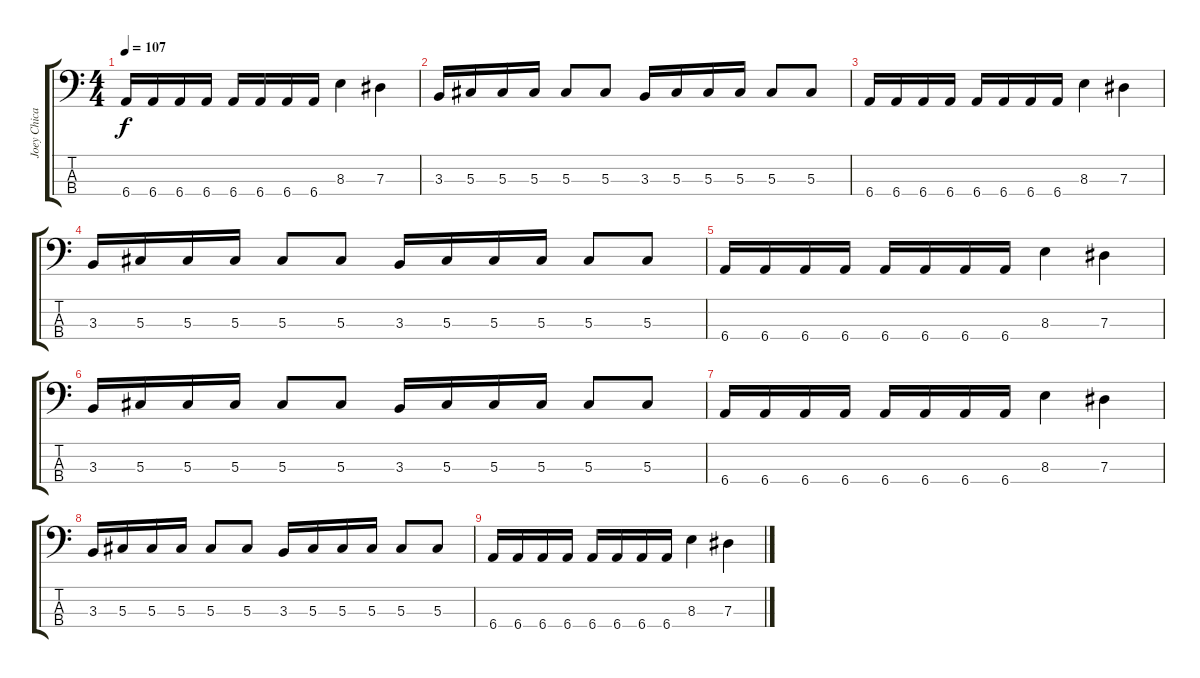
\track ("Joey Chicago" "Joey Chica") {instrument electricbasspick}
\staff {score tabs}
\tuning (Gb2 Db2 Ab1 Eb1) {hide}
\ts (4 4)
\tempo 107
\clef f4
\ks c
6.4.16{dy f} 6.4.16 6.4.16 6.4.16 6.4.16 6.4.16 6.4.16 6.4.16 8.3.4 7.3.4 |
3.3.16 5.3.16 5.3.16 5.3.16 5.3.8 5.3.8 3.3.16 5.3.16 5.3.16 5.3.16 5.3.8 5.3.8 |
6.4.16 6.4.16 6.4.16 6.4.16 6.4.16 6.4.16 6.4.16 6.4.16 8.3.4 7.3.4 |
3.3.16 5.3.16 5.3.16 5.3.16 5.3.8 5.3.8 3.3.16 5.3.16 5.3.16 5.3.16 5.3.8 5.3.8 |
6.4.16 6.4.16 6.4.16 6.4.16 6.4.16 6.4.16 6.4.16 6.4.16 8.3.4 7.3.4 |
3.3.16 5.3.16 5.3.16 5.3.16 5.3.8 5.3.8 3.3.16 5.3.16 5.3.16 5.3.16 5.3.8 5.3.8 |
6.4.16 6.4.16 6.4.16 6.4.16 6.4.16 6.4.16 6.4.16 6.4.16 8.3.4 7.3.4 |
3.3.16 5.3.16 5.3.16 5.3.16 5.3.8 5.3.8 3.3.16 5.3.16 5.3.16 5.3.16 5.3.8 5.3.8 |
6.4.16 6.4.16 6.4.16 6.4.16 6.4.16 6.4.16 6.4.16 6.4.16 8.3.4 7.3.4
